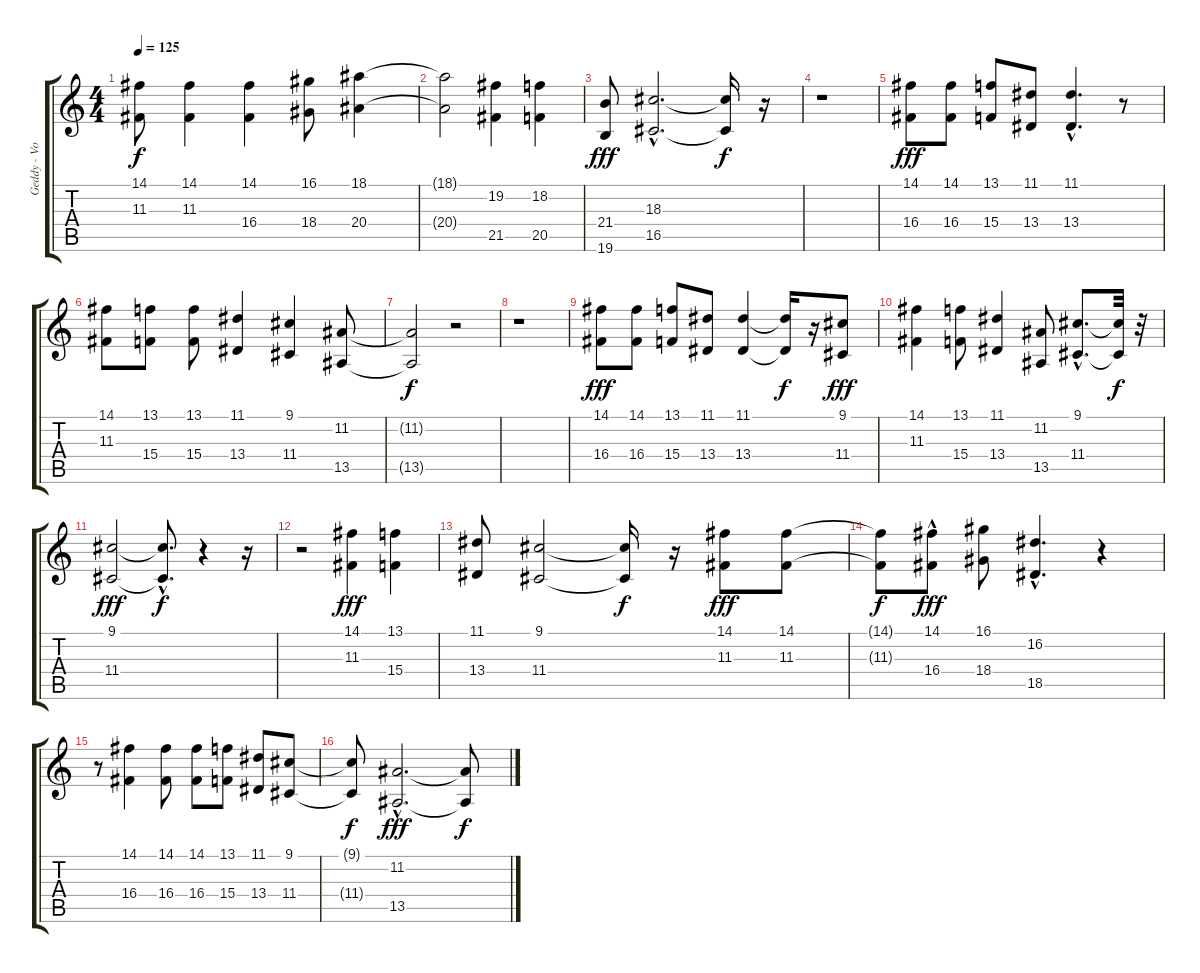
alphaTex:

\track ("Geddy - Voz" "Geddy - Vo") {instrument accordion}
\staff {score tabs}
\tuning (E4 B3 G3 D3 A2 E2) {hide}
\ts (4 4)
\tempo 125
\clef g2
\ks c
(14.1 11.3).8{dy f} (14.1 11.3).4 (14.1 16.4).4 (16.1 18.4).8 (18.1 20.4).4 |
(18.1{t} 20.4{t}).2 (19.2 21.5).4 (18.2 20.5).4 |
(21.4 19.6).8{dy fff} (18.3{hac} 16.5{hac}).2{d} (18.3{t} 16.5{t}).16{dy f} r.16 |
r.1 |
(14.1 16.4).8{dy fff} (14.1 16.4).8 (13.1 15.4).8 (11.1 13.4).8 (11.1{hac} 13.4{hac}).4{d} r.8 |
(14.1 11.3).8 (13.1 15.4).8 (13.1 15.4).8 (11.1 13.4).4 (9.1 11.4).4 (11.2 13.5).8 |
(11.2{t} 13.5{t}).2{dy f} r.2 |
r.1 |
(14.1 16.4).8{dy fff} (14.1 16.4).8 (13.1 15.4).8 (11.1 13.4).8 (11.1 13.4).4 (11.1{t} 13.4{t}).16{dy f} r.16 (9.1 11.4).8{dy fff} |
(14.1 11.3).4 (13.1 15.4).8 (11.1 13.4).4 (11.2 13.5).8 (9.1{hac} 11.4{hac}).8{d} (9.1{t} 11.4{t}).32{dy f} r.32 |
(9.1 11.4).2{dy fff} (9.1{hac t} 11.4{hac t}).8{d dy f} r.4 r.16 |
r.2 (14.1 11.3).4{dy fff} (13.1 15.4).4 |
(11.1 13.4).8 (9.1 11.4).2 (9.1{t} 11.4{t}).16{dy f} r.16 (14.1 11.3).8{dy fff} (14.1 11.3).8 |
(14.1{t} 11.3{t}).8{dy f} (14.1{hac} 16.4{hac}).8{dy fff} (16.1 18.4).8 (16.2{hac} 18.5{hac}).4{d} r.4 |
r.8 (14.1 16.4).4 (14.1 16.4).8 (14.1 16.4).8 (13.1 15.4).8 (11.1 13.4).8 (9.1 11.4).8 |
(9.1{t} 11.4{t}).8{dy f} (11.2{hac} 13.5{hac}).2{d dy fff} (11.2{t} 13.5{t}).8{dy f}
